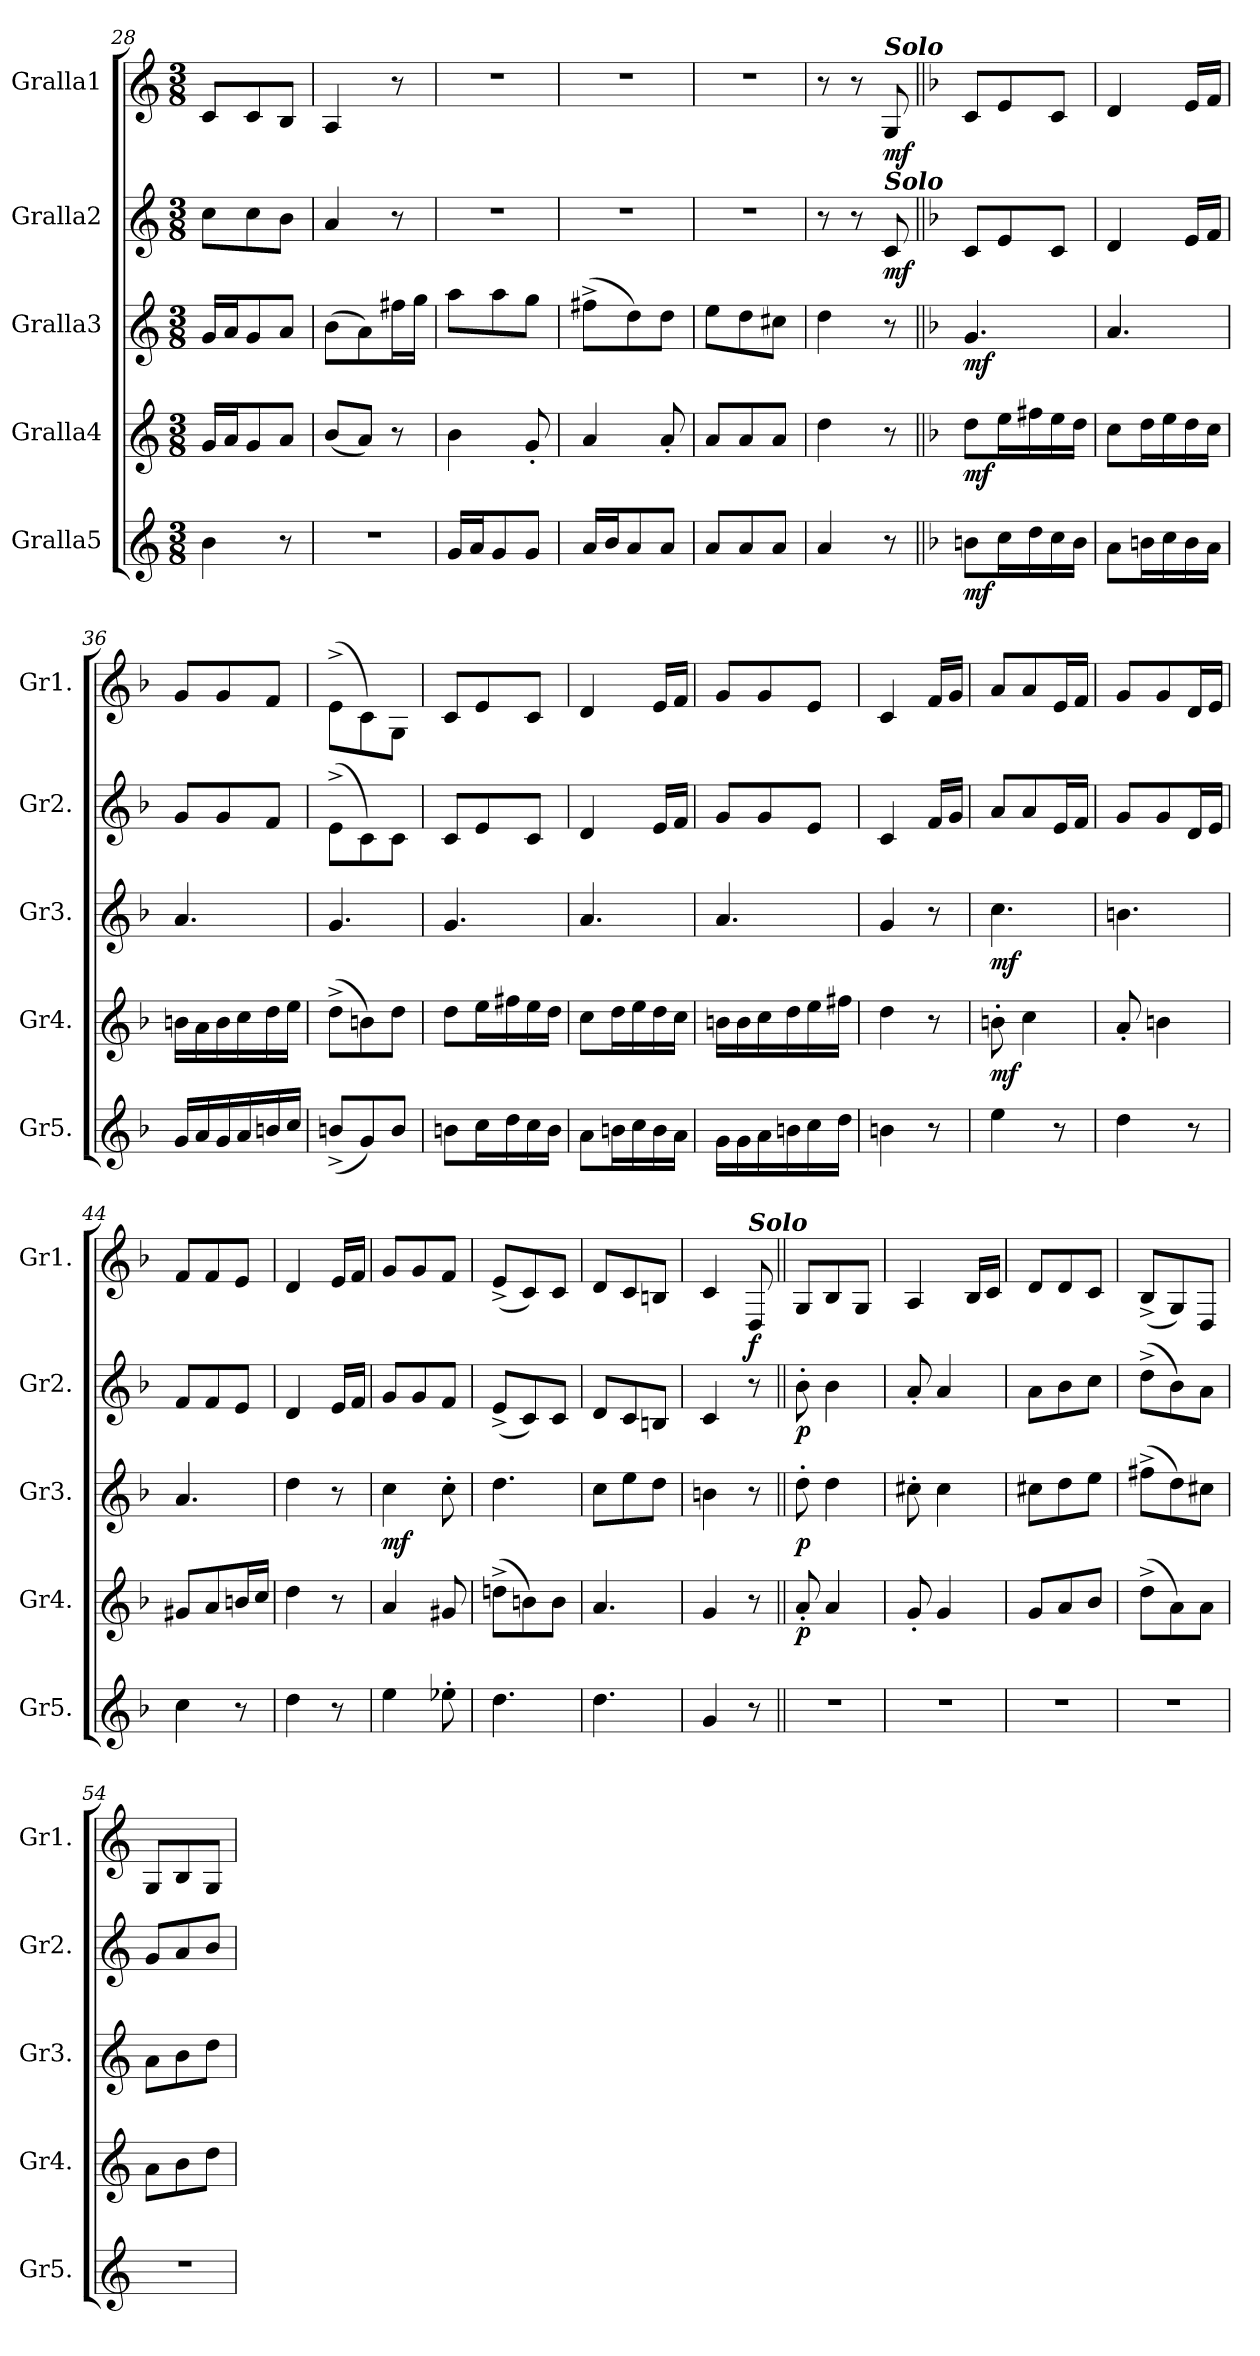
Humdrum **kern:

**kern	**dynam	**kern	**dynam	**kern	**dynam	**kern	**dynam	**kern	**dynam
*part5	*part5	*part4	*part4	*part3	*part3	*part2	*part2	*part1	*part1
*staff5	*staff5	*staff4	*staff4	*staff3	*staff3	*staff2	*staff2	*staff1	*staff1
*I"Gralla5	*	*I"Gralla4	*	*I"Gralla3	*	*I"Gralla2	*	*I"Gralla1	*
*I'Gr5.	*	*I'Gr4.	*	*I'Gr3.	*	*I'Gr2.	*	*I'Gr1.	*
*clefG2	*	*clefG2	*	*clefG2	*	*clefG2	*	*clefG2	*
*ITrd1c2	*	*ITrd1c2	*	*ITrd1c2	*	*ITrd-3c-5	*	*ITrd-7c-12	*
*k[b-e-]	*	*k[b-e-]	*	*k[b-e-]	*	*k[b-]	*	*k[]	*
*M3/8	*	*M3/8	*	*M3/8	*	*M3/8	*	*M3/8	*
=28	=28	=28	=28	=28	=28	=28	=28	=28	=28
4a\	.	16f/LL	.	16f/LL	.	8ff\L	.	8cc/L	.
.	.	16g/J	.	16g/J	.	.	.	.	.
.	.	8f/	.	8f/	.	8ff\	.	8cc/	.
8r	.	8g/J	.	8g/J	.	8ee\J	.	8b/J	.
=29	=29	=29	=29	=29	=29	=29	=29	=29	=29
4.r	.	(<8a/L	.	(>8a\L	.	4dd/	.	4a/	.
.	.	8g/J)	.	8g\)	.	.	.	.	.
.	.	8r	.	16een\L	.	8r	.	8r	.
.	.	.	.	16ff\JJ	.	.	.	.	.
=30	=30	=30	=30	=30	=30	=30	=30	=30	=30
16f/LL	.	4a\	.	8gg\L	.	4.r	.	4.r	.
16g/J	.	.	.	.	.	.	.	.	.
8f/	.	.	.	8gg\	.	.	.	.	.
8f/J	.	8f'/	.	8ff\J	.	.	.	.	.
=31	=31	=31	=31	=31	=31	=31	=31	=31	=31
16g/LL	.	4g/	.	(>8een^\L	.	4.r	.	4.r	.
16a/J	.	.	.	.	.	.	.	.	.
8g/	.	.	.	8cc\)	.	.	.	.	.
8g/J	.	8g'/	.	8cc\J	.	.	.	.	.
=32	=32	=32	=32	=32	=32	=32	=32	=32	=32
8g/L	.	8g/L	.	8dd\L	.	4.r	.	4.r	.
8g/	.	8g/	.	8cc\	.	.	.	.	.
8g/J	.	8g/J	.	8bn\J	.	.	.	.	.
!!LO:PB:g=z
=33	=33	=33	=33	=33	=33	=33	=33	=33	=33
4g/	.	4cc\	.	4cc\	.	8r	.	8r	.
.	.	.	.	.	.	8r	.	8r	.
!	!	!	!	!	!	!	!	!LO:TX:a:Bi:t=Solo	!
!	!	!	!	!	!	!LO:TX:a:Bi:t=Solo	!	!	!
!	!	!	!	!	!	!	!LO:DY:b	!	!LO:DY:b
8r	.	8r	.	8r	.	8f/	mf	8g/	mf
=34||	=34||	=34||	=34||	=34||	=34||	=34||	=34||	=34||	=34||
*k[b-e-a-]	*	*k[b-e-a-]	*	*k[b-e-a-]	*	*k[b-e-]	*	*k[b-]	*
!	!LO:DY:b	!	!LO:DY:b	!	!LO:DY:b	!	!	!	!
8an\L	mf	8cc\L	mf	4.f/	mf	8f/L	.	8cc/L	.
16b-\L	.	16dd\L	.	.	.	8a/	.	8ee/	.
16cc\	.	16een\	.	.	.	.	.	.	.
16b-\	.	16dd\	.	.	.	8f/J	.	8cc/J	.
16a\JJ	.	16cc\JJ	.	.	.	.	.	.	.
=35	=35	=35	=35	=35	=35	=35	=35	=35	=35
8g\L	.	8b-\L	.	4.g/	.	4g/	.	4dd/	.
16an\L	.	16cc\L	.	.	.	.	.	.	.
16b-\	.	16dd\	.	.	.	.	.	.	.
16a\	.	16cc\	.	.	.	16a/LL	.	16ee/LL	.
16g\JJ	.	16b-\JJ	.	.	.	16b-/JJ	.	16ff/JJ	.
=36	=36	=36	=36	=36	=36	=36	=36	=36	=36
16f/LL	.	16an\LL	.	4.g/	.	8cc/L	.	8gg/L	.
16g/	.	16g\	.	.	.	.	.	.	.
16f/	.	16a\	.	.	.	8cc/	.	8gg/	.
16g/	.	16b-\	.	.	.	.	.	.	.
16an/	.	16cc\	.	.	.	8b-/J	.	8ff/J	.
16b-/JJ	.	16dd\JJ	.	.	.	.	.	.	.
=37	=37	=37	=37	=37	=37	=37	=37	=37	=37
(<8an^/L	.	(>8cc^\L	.	4.f/	.	(>8a^\L	.	(>8ee^\L	.
8f/)	.	8an\)	.	.	.	8f\)	.	8cc\)	.
8a/J	.	8cc\J	.	.	.	8f\J	.	8g\J	.
=38	=38	=38	=38	=38	=38	=38	=38	=38	=38
8an\L	.	8cc\L	.	4.f/	.	8f/L	.	8cc/L	.
16b-\L	.	16dd\L	.	.	.	8a/	.	8ee/	.
16cc\	.	16een\	.	.	.	.	.	.	.
16b-\	.	16dd\	.	.	.	8f/J	.	8cc/J	.
16a\JJ	.	16cc\JJ	.	.	.	.	.	.	.
=39	=39	=39	=39	=39	=39	=39	=39	=39	=39
8g\L	.	8b-\L	.	4.g/	.	4g/	.	4dd/	.
16an\L	.	16cc\L	.	.	.	.	.	.	.
16b-\	.	16dd\	.	.	.	.	.	.	.
16a\	.	16cc\	.	.	.	16a/LL	.	16ee/LL	.
16g\JJ	.	16b-\JJ	.	.	.	16b-/JJ	.	16ff/JJ	.
!!LO:LB:g=z
=40	=40	=40	=40	=40	=40	=40	=40	=40	=40
16f\LL	.	16an\LL	.	4.g/	.	8cc/L	.	8gg/L	.
16f\	.	16a\	.	.	.	.	.	.	.
16g\	.	16b-\	.	.	.	8cc/	.	8gg/	.
16an\	.	16cc\	.	.	.	.	.	.	.
16b-\	.	16dd\	.	.	.	8a/J	.	8ee/J	.
16cc\JJ	.	16een\JJ	.	.	.	.	.	.	.
=41	=41	=41	=41	=41	=41	=41	=41	=41	=41
4an\	.	4cc\	.	4f/	.	4f/	.	4cc/	.
8r	.	8r	.	8r	.	16b-/LL	.	16ff/LL	.
.	.	.	.	.	.	16cc/JJ	.	16gg/JJ	.
=42	=42	=42	=42	=42	=42	=42	=42	=42	=42
!	!	!	!LO:DY:b	!	!LO:DY:b	!	!	!	!
4dd\	.	8an'\	mf	4.b-\	mf	8dd/L	.	8aa/L	.
.	.	4b-\	.	.	.	8dd/	.	8aa/	.
8r	.	.	.	.	.	16a/L	.	16ee/L	.
.	.	.	.	.	.	16b-/JJ	.	16ff/JJ	.
=43	=43	=43	=43	=43	=43	=43	=43	=43	=43
4cc\	.	8g'/	.	4.an\	.	8cc/L	.	8gg/L	.
.	.	4an\	.	.	.	8cc/	.	8gg/	.
8r	.	.	.	.	.	16g/L	.	16dd/L	.
.	.	.	.	.	.	16a/JJ	.	16ee/JJ	.
=44	=44	=44	=44	=44	=44	=44	=44	=44	=44
4b-\	.	8f#X/L	.	4.g/	.	8b-/L	.	8ff/L	.
.	.	8g/	.	.	.	8b-/	.	8ff/	.
8r	.	16an/L	.	.	.	8a/J	.	8ee/J	.
.	.	16b-/JJ	.	.	.	.	.	.	.
=45	=45	=45	=45	=45	=45	=45	=45	=45	=45
4cc\	.	4cc\	.	4cc\	.	4g/	.	4dd/	.
8r	.	8r	.	8r	.	16a/LL	.	16ee/LL	.
.	.	.	.	.	.	16b-/JJ	.	16ff/JJ	.
=46	=46	=46	=46	=46	=46	=46	=46	=46	=46
!	!	!	!	!	!LO:DY:b	!	!	!	!
4dd\	.	4g/	.	4b-\	mf	8cc/L	.	8gg/L	.
.	.	.	.	.	.	8cc/	.	8gg/	.
8dd-X'\	.	8f#X/	.	8b-'\	.	8b-/J	.	8ff/J	.
=47	=47	=47	=47	=47	=47	=47	=47	=47	=47
4.cc\	.	(>8ccn^\L	.	4.cc\	.	(<8a^/L	.	(<8ee^/L	.
.	.	8an\)	.	.	.	8f/)	.	8cc/)	.
.	.	8a\J	.	.	.	8f/J	.	8cc/J	.
!!LO:PB:g=z
=48	=48	=48	=48	=48	=48	=48	=48	=48	=48
4.cc\	.	4.g/	.	8b-\L	.	8g/L	.	8dd/L	.
.	.	.	.	8dd\	.	8f/	.	8cc/	.
.	.	.	.	8cc\J	.	8en/J	.	8bn/J	.
=49	=49	=49	=49	=49	=49	=49	=49	=49	=49
4f/	.	4f/	.	4an\	.	4f/	.	4cc/	.
!	!	!	!	!	!	!	!	!LO:TX:a:Bi:t=Solo	!
!	!	!	!	!	!	!	!	!	!LO:DY:b
8r	.	8r	.	8r	.	8r	.	8d/	f
=50||	=50||	=50||	=50||	=50||	=50||	=50||	=50||	=50||	=50||
*k[b-e-]	*	*k[b-e-]	*	*k[b-e-]	*	*k[b-]	*	*k[]	*
!	!	!	!LO:DY:b	!	!LO:DY:b	!	!LO:DY:b	!	!
4.r	.	8g'/	p	8cc'\	p	8ee'\	p	8g/L	.
.	.	4g/	.	4cc\	.	4ee\	.	8b/	.
.	.	.	.	.	.	.	.	8g/J	.
=51	=51	=51	=51	=51	=51	=51	=51	=51	=51
4.r	.	8f'/	.	8bn'\	.	8dd'/	.	4a/	.
.	.	4f/	.	4b\	.	4dd/	.	.	.
.	.	.	.	.	.	.	.	16b/LL	.
.	.	.	.	.	.	.	.	16cc/JJ	.
=52	=52	=52	=52	=52	=52	=52	=52	=52	=52
4.r	.	8f/L	.	8bn\L	.	8dd\L	.	8dd/L	.
.	.	8g/	.	8cc\	.	8ee\	.	8dd/	.
.	.	8a/J	.	8dd\J	.	8ff\J	.	8cc/J	.
=53	=53	=53	=53	=53	=53	=53	=53	=53	=53
4.r	.	(>8cc^\L	.	(>8een^\L	.	(>8gg^\L	.	(<8b^/L	.
.	.	8g\)	.	8cc\)	.	8ee\)	.	8g/)	.
.	.	8g\J	.	8bn\J	.	8dd\J	.	8d/J	.
=54	=54	=54	=54	=54	=54	=54	=54	=54	=54
4.r	.	8g\L	.	8g\L	.	8cc/L	.	8g/L	.
.	.	8a\	.	8a\	.	8dd/	.	8b/	.
.	.	8cc\J	.	8cc\J	.	8ee/J	.	8g/J	.
=	=	=	=	=	=	=	=	=	=
*-	*-	*-	*-	*-	*-	*-	*-	*-	*-
